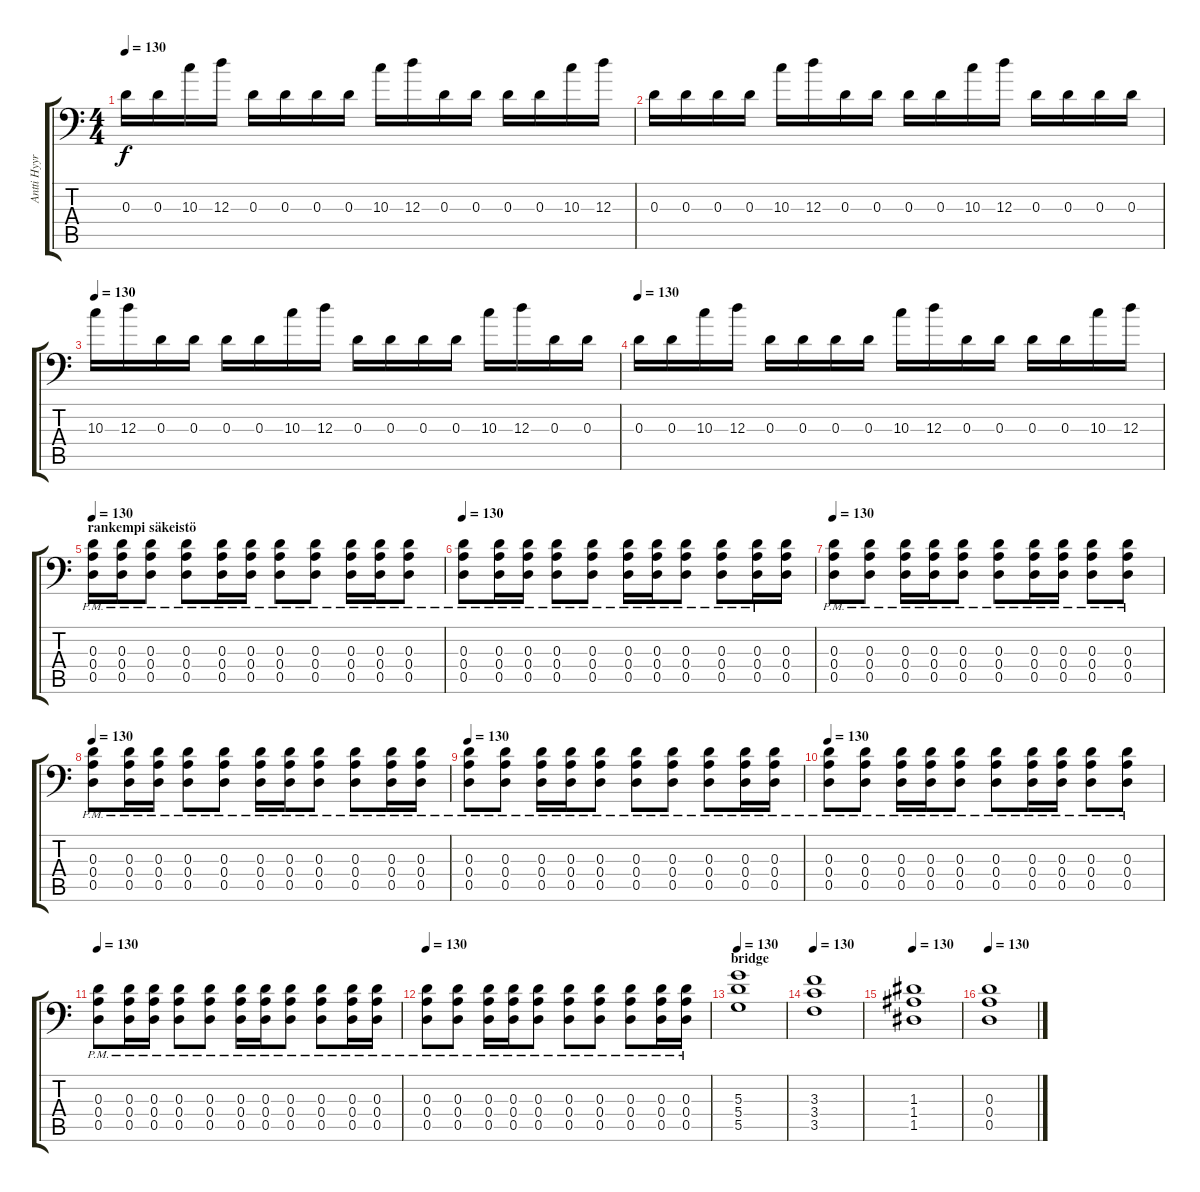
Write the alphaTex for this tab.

\track ("Antti Hyyrynen" "Antti Hyyr") {instrument distortionguitar}
\staff {score tabs}
\tuning (B3 G3 D3 A2 D2 A1) {hide}
\ts (4 4)
\tempo 130
\clef f4
\ks c
0.3.16{dy f} 0.3.16 10.3.16 12.3.16 0.3.16 0.3.16 0.3.16 0.3.16 10.3.16 12.3.16 0.3.16 0.3.16 0.3.16 0.3.16 10.3.16 12.3.16 |
0.3.16 0.3.16 0.3.16 0.3.16 10.3.16 12.3.16 0.3.16 0.3.16 0.3.16 0.3.16 10.3.16 12.3.16 0.3.16 0.3.16 0.3.16 0.3.16 |
\tempo 130
10.3.16 12.3.16 0.3.16 0.3.16 0.3.16 0.3.16 10.3.16 12.3.16 0.3.16 0.3.16 0.3.16 0.3.16 10.3.16 12.3.16 0.3.16 0.3.16 |
\tempo 130
0.3.16 0.3.16 10.3.16 12.3.16 0.3.16 0.3.16 0.3.16 0.3.16 10.3.16 12.3.16 0.3.16 0.3.16 0.3.16 0.3.16 10.3.16 12.3.16 |
\section ("" "rankempi säkeistö")
\tempo 130
(0.3{pm} 0.4{pm} 0.5{pm}).16 (0.3{pm} 0.4{pm} 0.5{pm}).16 (0.3{pm} 0.4{pm} 0.5{pm}).8 (0.3{pm} 0.4{pm} 0.5{pm}).8 (0.3{pm} 0.4{pm} 0.5{pm}).16 (0.3{pm} 0.4{pm} 0.5{pm}).16 (0.3{pm} 0.4{pm} 0.5{pm}).8 (0.3{pm} 0.4{pm} 0.5{pm}).8 (0.3{pm} 0.4{pm} 0.5{pm}).16 (0.3{pm} 0.4{pm} 0.5{pm}).16 (0.3{pm} 0.4{pm} 0.5{pm}).8 |
\tempo 130
(0.3{pm} 0.4{pm} 0.5{pm}).8 (0.3{pm} 0.4{pm} 0.5{pm}).16 (0.3{pm} 0.4{pm} 0.5{pm}).16 (0.3{pm} 0.4{pm} 0.5{pm}).8 (0.3{pm} 0.4{pm} 0.5{pm}).8 (0.3{pm} 0.4{pm} 0.5{pm}).16 (0.3{pm} 0.4{pm} 0.5{pm}).16 (0.3{pm} 0.4{pm} 0.5{pm}).8 (0.3{pm} 0.4{pm} 0.5{pm}).8 (0.3{pm} 0.4{pm} 0.5{pm}).16 (0.3 0.4 0.5).16 |
\tempo 130
(0.3{pm} 0.4{pm} 0.5{pm}).8 (0.3{pm} 0.4{pm} 0.5{pm}).8 (0.3{pm} 0.4{pm} 0.5{pm}).16 (0.3{pm} 0.4{pm} 0.5{pm}).16 (0.3{pm} 0.4{pm} 0.5{pm}).8 (0.3{pm} 0.4{pm} 0.5{pm}).8 (0.3{pm} 0.4{pm} 0.5{pm}).16 (0.3{pm} 0.4{pm} 0.5{pm}).16 (0.3{pm} 0.4{pm} 0.5{pm}).8 (0.3{pm} 0.4{pm} 0.5{pm}).8 |
\tempo 130
(0.3{pm} 0.4{pm} 0.5{pm}).8 (0.3{pm} 0.4{pm} 0.5{pm}).16 (0.3{pm} 0.4{pm} 0.5{pm}).16 (0.3{pm} 0.4{pm} 0.5{pm}).8 (0.3{pm} 0.4{pm} 0.5{pm}).8 (0.3{pm} 0.4{pm} 0.5{pm}).16 (0.3{pm} 0.4{pm} 0.5{pm}).16 (0.3{pm} 0.4{pm} 0.5{pm}).8 (0.3{pm} 0.4{pm} 0.5{pm}).8 (0.3{pm} 0.4{pm} 0.5{pm}).16 (0.3{pm} 0.4{pm} 0.5{pm}).16 |
\tempo 130
(0.3{pm} 0.4{pm} 0.5{pm}).8 (0.3{pm} 0.4{pm} 0.5{pm}).8 (0.3{pm} 0.4{pm} 0.5{pm}).16 (0.3{pm} 0.4{pm} 0.5{pm}).16 (0.3{pm} 0.4{pm} 0.5{pm}).8 (0.3{pm} 0.4{pm} 0.5{pm}).8 (0.3{pm} 0.4{pm} 0.5{pm}).8 (0.3{pm} 0.4{pm} 0.5{pm}).8 (0.3{pm} 0.4{pm} 0.5{pm}).16 (0.3{pm} 0.4{pm} 0.5{pm}).16 |
\tempo 130
(0.3{pm} 0.4{pm} 0.5{pm}).8 (0.3{pm} 0.4{pm} 0.5{pm}).8 (0.3{pm} 0.4{pm} 0.5{pm}).16 (0.3{pm} 0.4{pm} 0.5{pm}).16 (0.3{pm} 0.4{pm} 0.5{pm}).8 (0.3{pm} 0.4{pm} 0.5{pm}).8 (0.3{pm} 0.4{pm} 0.5{pm}).16 (0.3{pm} 0.4{pm} 0.5{pm}).16 (0.3{pm} 0.4{pm} 0.5{pm}).8 (0.3{pm} 0.4{pm} 0.5{pm}).8 |
\tempo 130
(0.3{pm} 0.4{pm} 0.5{pm}).8 (0.3{pm} 0.4{pm} 0.5{pm}).16 (0.3{pm} 0.4{pm} 0.5{pm}).16 (0.3{pm} 0.4{pm} 0.5{pm}).8 (0.3{pm} 0.4{pm} 0.5{pm}).8 (0.3{pm} 0.4{pm} 0.5{pm}).16 (0.3{pm} 0.4{pm} 0.5{pm}).16 (0.3{pm} 0.4{pm} 0.5{pm}).8 (0.3{pm} 0.4{pm} 0.5{pm}).8 (0.3{pm} 0.4{pm} 0.5{pm}).16 (0.3{pm} 0.4{pm} 0.5{pm}).16 |
\tempo 130
(0.3{pm} 0.4{pm} 0.5{pm}).8 (0.3{pm} 0.4{pm} 0.5{pm}).8 (0.3{pm} 0.4{pm} 0.5{pm}).16 (0.3{pm} 0.4{pm} 0.5{pm}).16 (0.3{pm} 0.4{pm} 0.5{pm}).8 (0.3{pm} 0.4{pm} 0.5{pm}).8 (0.3{pm} 0.4{pm} 0.5{pm}).8 (0.3{pm} 0.4{pm} 0.5{pm}).8 (0.3{pm} 0.4{pm} 0.5{pm}).16 (0.3{pm} 0.4{pm} 0.5{pm}).16 |
\section ("" "bridge")
\tempo 130
(5.3 5.4 5.5).1 |
\tempo 130
(3.3 3.4 3.5).1 |
\tempo 130
(1.3 1.4 1.5).1 |
\tempo 130
(0.3 0.4 0.5).1
